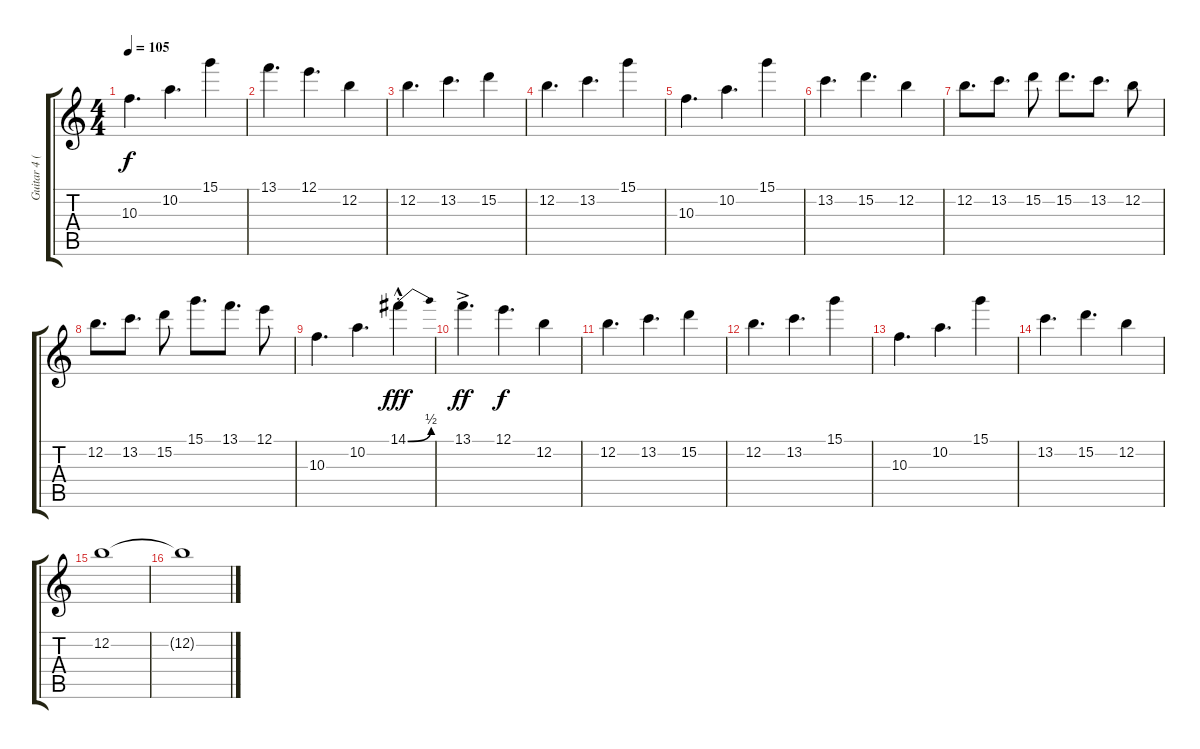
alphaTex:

\track ("Guitar 4 (Electric)" "Guitar 4 (") {instrument overdrivenguitar}
\staff {score tabs}
\tuning (E4 B3 G3 D3 A2 E2) {hide}
\ts (4 4)
\tempo 105
\clef g2
\ks c
10.3.4{d dy f volume 13 instrument overdrivenguitar} 10.2.4{d} 15.1.4 |
13.1.4{d} 12.1.4{d} 12.2.4 |
12.2.4{d} 13.2.4{d} 15.2.4 |
12.2.4{d} 13.2.4{d} 15.1.4 |
10.3.4{d} 10.2.4{d} 15.1.4 |
13.2.4{d} 15.2.4{d} 12.2.4 |
12.2.8{d beam merge} 13.2.8{d} 15.2.8 15.2.8{d} 13.2.8{d} 12.2.8 |
12.2.8{d} 13.2.8{d} 15.2.8 15.1.8{d} 13.1.8{d} 12.1.8 |
10.3.4{d} 10.2.4{d} 14.1{be (bend 0 0 60 2) hac st}.4{dy fff} |
13.1{ac}.4{d dy ff} 12.1.4{d dy f} 12.2.4 |
12.2.4{d} 13.2.4{d} 15.2.4 |
12.2.4{d} 13.2.4{d} 15.1.4 |
10.3.4{d} 10.2.4{d} 15.1.4 |
13.2.4{d} 15.2.4{d} 12.2.4 |
12.2.1 |
12.2{t}.1
